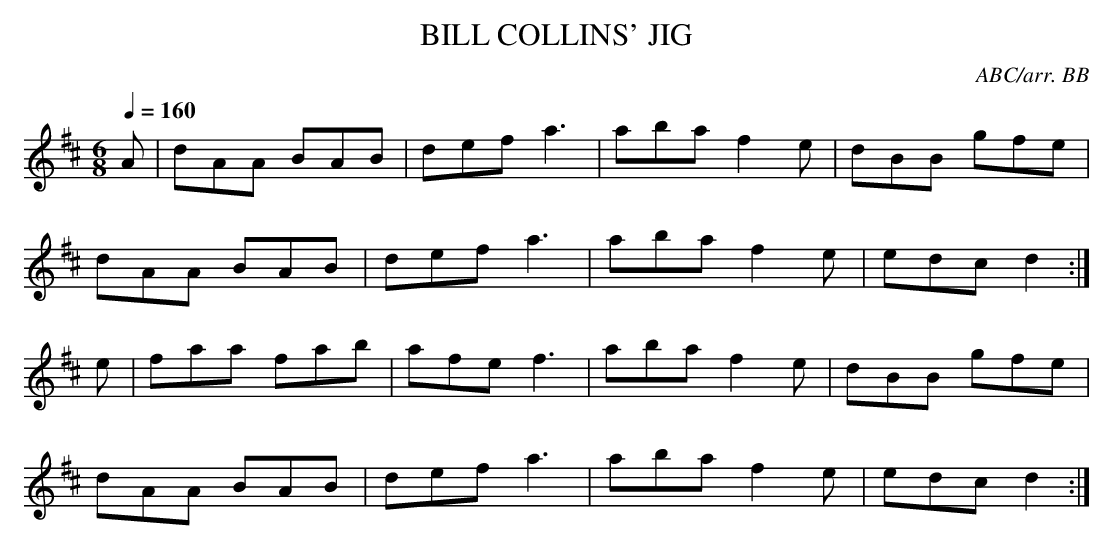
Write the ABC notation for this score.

X:1
T:BILL COLLINS' JIG
C:ABC/arr. BB
M:6/8
L:1/8
Q:1/4=160
K:D
A|dAA BAB|def a3|aba f2e|dBB gfe|
dAA BAB|def a3|aba f2e|edc d2 :|
e|faa fab|afe f3|aba f2e|dBB gfe|
dAA BAB|def a3|aba f2e|edc d2 :|
